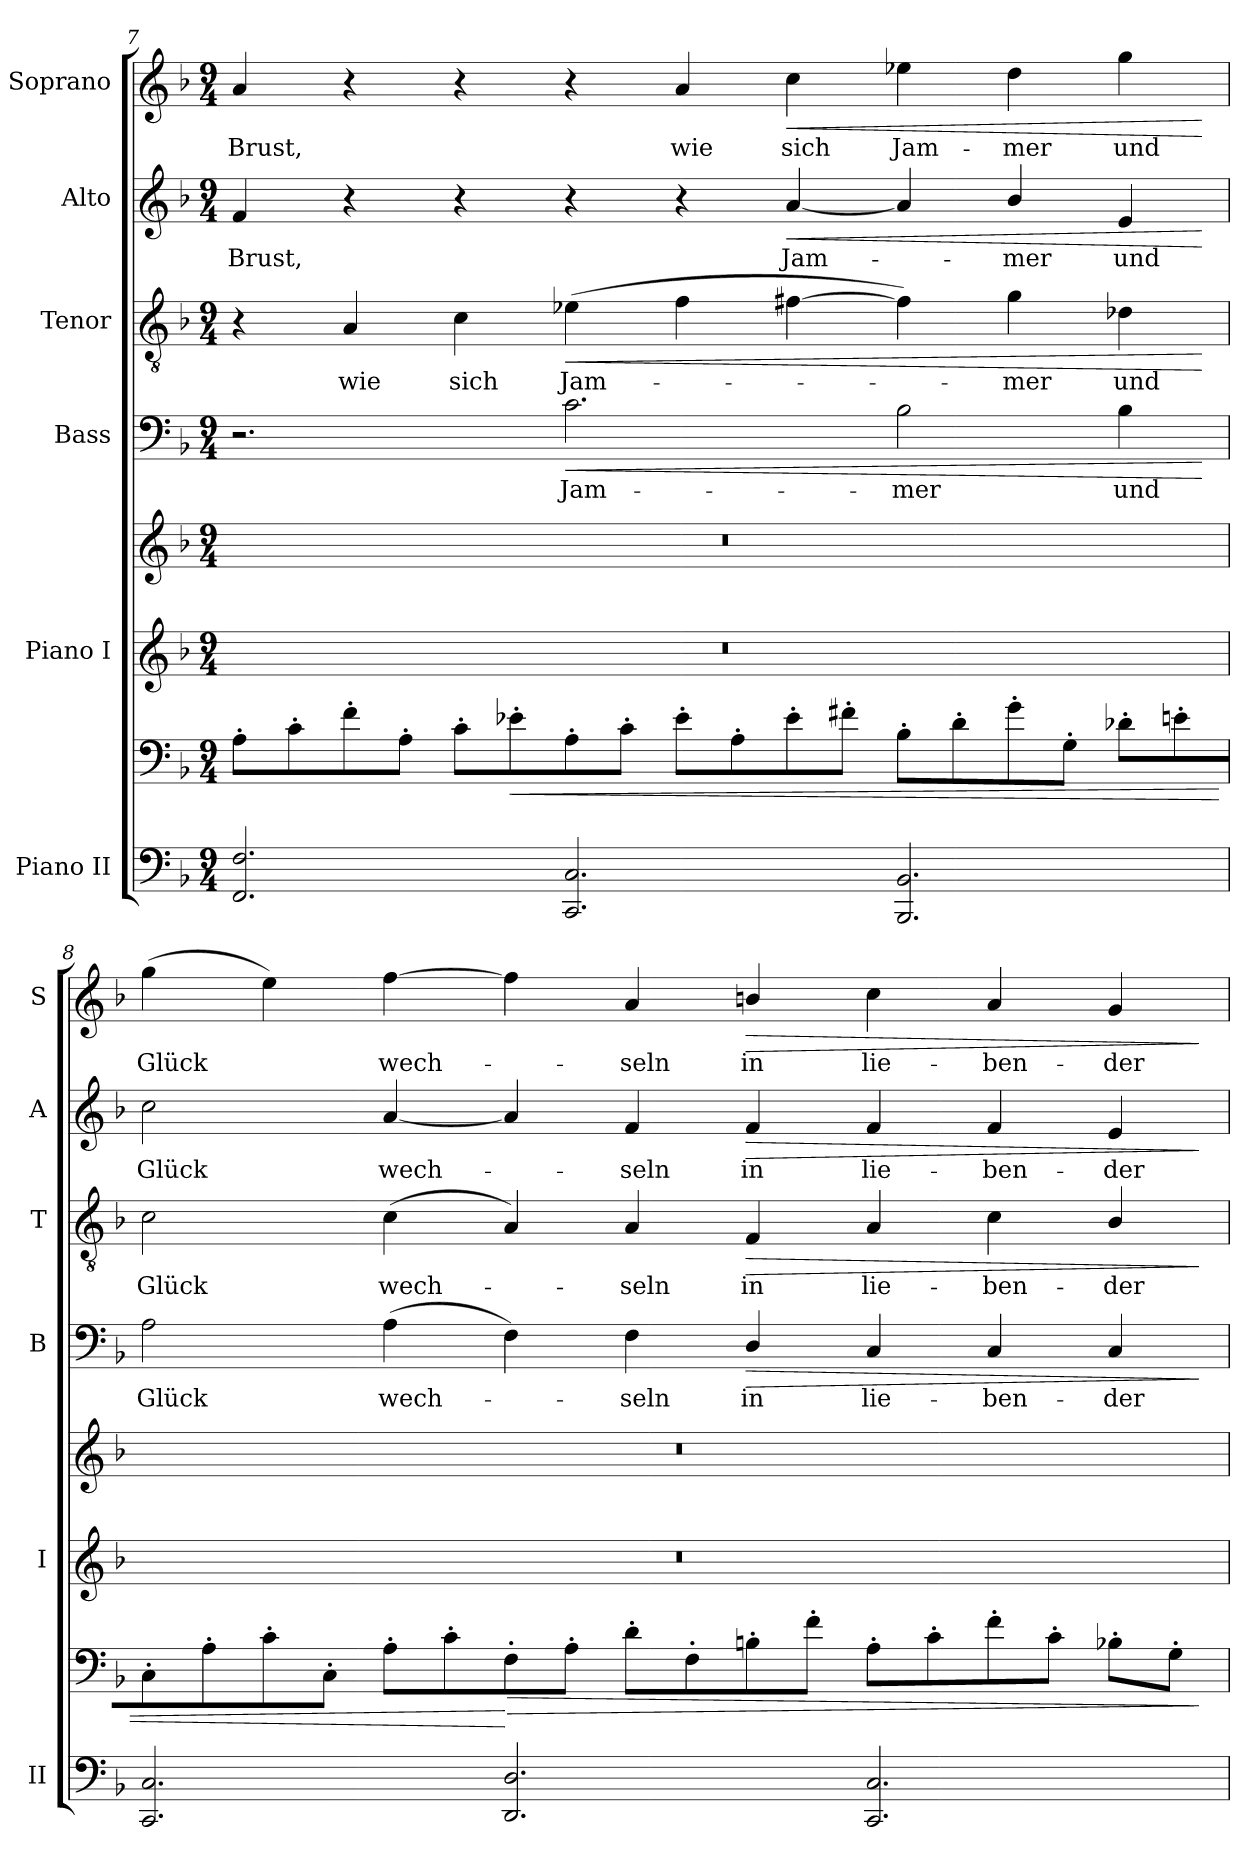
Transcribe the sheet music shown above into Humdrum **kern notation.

**kern	**kern	**dynam	**kern	**kern	**kern	**text	**dynam	**kern	**text	**dynam	**kern	**text	**dynam	**kern	**text	**dynam
*part6	*part6	*part6	*part5	*part5	*part4	*part4	*part4	*part3	*part3	*part3	*part2	*part2	*part2	*part1	*part1	*part1
*staff8	*staff7	*staff7/8	*staff6	*staff5	*staff4	*staff4	*staff4	*staff3	*staff3	*staff3	*staff2	*staff2	*staff2	*staff1	*staff1	*staff1
*I"Piano II	*	*	*I"Piano I	*	*I"Bass	*	*	*I"Tenor	*	*	*I"Alto	*	*	*I"Soprano	*	*
*I'II	*	*	*I'I	*	*I'B	*	*	*I'T	*	*	*I'A	*	*	*I'S	*	*
!!LO:LB:g=z
*clefF4	*clefF4	*	*clefG2	*clefG2	*clefF4	*	*	*clefGv2	*	*	*clefG2	*	*	*clefG2	*	*
*k[b-]	*k[b-]	*	*k[b-]	*k[b-]	*k[b-]	*	*	*k[b-]	*	*	*k[b-]	*	*	*k[b-]	*	*
*F:	*F:	*	*F:	*F:	*F:	*	*	*F:	*	*	*F:	*	*	*F:	*	*
*M9/4	*M9/4	*	*M9/4	*M9/4	*M9/4	*	*	*M9/4	*	*	*M9/4	*	*	*M9/4	*	*
=7	=7	=7	=7	=7	=7	=7	=7	=7	=7	=7	=7	=7	=7	=7	=7	=7
!	!	!	!	!	!	!	!	!	!	!	!	!LO:LY:b	!	!	!LO:LY:b	!
2.FF 2.F	8A'L	.	4%9r	4%9r	2.r	.	.	4r	.	.	4f	Brust,	.	4a	Brust,	.
.	8c'	.	.	.	.	.	.	.	.	.	.	.	.	.	.	.
!	!	!	!	!	!	!	!	!	!LO:LY:b	!	!	!	!	!	!	!
.	8f'	.	.	.	.	.	.	4A	wie	.	4r	.	.	4r	.	.
.	8A'J	.	.	.	.	.	.	.	.	.	.	.	.	.	.	.
!	!	!	!	!	!	!	!	!	!LO:LY:b	!	!	!	!	!	!	!
.	8c'L	.	.	.	.	.	.	4c	sich	.	4r	.	.	4r	.	.
!	!	!LO:HP:b	!	!	!	!	!	!	!	!	!	!	!	!	!	!
.	8e-X'	<	.	.	.	.	.	.	.	.	.	.	.	.	.	.
!	!	!	!	!	!	!LO:LY:b	!LO:HP:b	!	!LO:LY:b	!LO:HP:b	!	!	!	!	!	!
2.CC 2.C	8A'	.	.	.	2.c	Jam-	<	(>4e-X	Jam-	<	4r	.	.	4r	.	.
.	8c'J	.	.	.	.	.	.	.	.	.	.	.	.	.	.	.
!	!	!	!	!	!	!	!	!	!	!	!	!	!	!	!LO:LY:b	!
.	8e-'L	.	.	.	.	.	.	4f	.	.	4r	.	.	4a	wie	.
.	8A'	.	.	.	.	.	.	.	.	.	.	.	.	.	.	.
!	!	!	!	!	!	!	!	!	!	!	!	!LO:LY:b	!LO:HP:b	!	!LO:LY:b	!LO:HP:b
.	8e-'	.	.	.	.	.	.	[4f#X	.	.	[4a	Jam-	<	4cc	sich	<
.	8f#X'J	.	.	.	.	.	.	.	.	.	.	.	.	.	.	.
!	!	!	!	!	!	!LO:LY:b	!	!	!	!	!	!	!	!	!LO:LY:b	!
2.BBB- 2.BB-	8B-'L	.	.	.	2B-	-mer	.	4f#])	.	.	4a]	.	.	4ee-X	Jam-	.
.	8d'	.	.	.	.	.	.	.	.	.	.	.	.	.	.	.
!	!	!	!	!	!	!	!	!	!LO:LY:b	!	!	!LO:LY:b	!	!	!LO:LY:b	!
.	8g'	.	.	.	.	.	.	4g	mer	.	4b-/	mer	.	4dd	-mer	.
.	8G'J	.	.	.	.	.	.	.	.	.	.	.	.	.	.	.
!	!	!	!	!	!	!LO:LY:b	!	!	!LO:LY:b	!	!	!LO:LY:b	!	!	!LO:LY:b	!
.	8d-X'L	.	.	.	4B-	und	.	4d-X	und	.	4e	und	.	4gg	und	.
.	8en'	.	.	.	.	.	.	.	.	.	.	.	.	.	.	.
.	.	.	.	.	.	.	[	.	.	[	.	.	[	.	.	[
=8	=8	=8	=8	=8	=8	=8	=8	=8	=8	=8	=8	=8	=8	=8	=8	=8
!	!	!	!	!	!	!LO:LY:b	!	!	!LO:LY:b	!	!	!LO:LY:b	!	!	!LO:LY:b	!
2.CC 2.C	8C'	.	4%9r	4%9r	2A	Glück	.	2c	Glück	.	2cc	Glück	.	(>4gg	Glück	.
.	8A'	.	.	.	.	.	.	.	.	.	.	.	.	.	.	.
.	8c'	.	.	.	.	.	.	.	.	.	.	.	.	4ee)	.	.
.	8C'J	.	.	.	.	.	.	.	.	.	.	.	.	.	.	.
!	!	!	!	!	!	!LO:LY:b	!	!	!LO:LY:b	!	!	!LO:LY:b	!	!	!LO:LY:b	!
.	8A'L	.	.	.	(>4A	wech-	.	(<4c	wech-	.	[4a	wech-	.	[4ff	wech-	.
.	8c'	.	.	.	.	.	.	.	.	.	.	.	.	.	.	.
!	!	!LO:HP:n=1:b	!	!	!	!	!	!	!	!	!	!	!	!	!	!
2.DD 2.D	8F'	[ >	.	.	4F)	.	.	4A)	.	.	4a]	.	.	4ff]	.	.
.	8A'J	.	.	.	.	.	.	.	.	.	.	.	.	.	.	.
!	!	!	!	!	!	!LO:LY:b	!	!	!LO:LY:b	!	!	!LO:LY:b	!	!	!LO:LY:b	!
.	8d'L	.	.	.	4F	seln	.	4A	seln	.	4f	seln	.	4a	seln	.
.	8F'	.	.	.	.	.	.	.	.	.	.	.	.	.	.	.
!	!	!	!	!	!	!LO:LY:b	!LO:HP:b	!	!LO:LY:b	!LO:HP:b	!	!LO:LY:b	!LO:HP:b	!	!LO:LY:b	!LO:HP:b
.	8Bn'	.	.	.	4D/	in	>	4F	in	>	4f	in	>	4bn/	in	>
.	8f'J	.	.	.	.	.	.	.	.	.	.	.	.	.	.	.
!	!	!	!	!	!	!LO:LY:b	!	!	!LO:LY:b	!	!	!LO:LY:b	!	!	!LO:LY:b	!
2.CC 2.C	8A'L	.	.	.	4C	lie-	.	4A	lie-	.	4f	lie-	.	4cc	lie-	.
.	8c'	.	.	.	.	.	.	.	.	.	.	.	.	.	.	.
!	!	!	!	!	!	!LO:LY:b	!	!	!LO:LY:b	!	!	!LO:LY:b	!	!	!LO:LY:b	!
.	8f'	.	.	.	4C	-ben-	.	4c	-ben-	.	4f	-ben-	.	4a	-ben-	.
.	8c'J	.	.	.	.	.	.	.	.	.	.	.	.	.	.	.
!	!	!	!	!	!	!LO:LY:b	!	!	!LO:LY:b	!	!	!LO:LY:b	!	!	!LO:LY:b	!
.	8B-X'L	.	.	.	4C	-der	.	4B-/	-der	.	4e	-der	.	4g	-der	.
.	8G'J	.	.	.	.	.	.	.	.	.	.	.	.	.	.	.
.	.	]	.	.	.	.	]	.	.	]	.	.	]	.	.	]
=	=	=	=	=	=	=	=	=	=	=	=	=	=	=	=	=
*-	*-	*-	*-	*-	*-	*-	*-	*-	*-	*-	*-	*-	*-	*-	*-	*-
